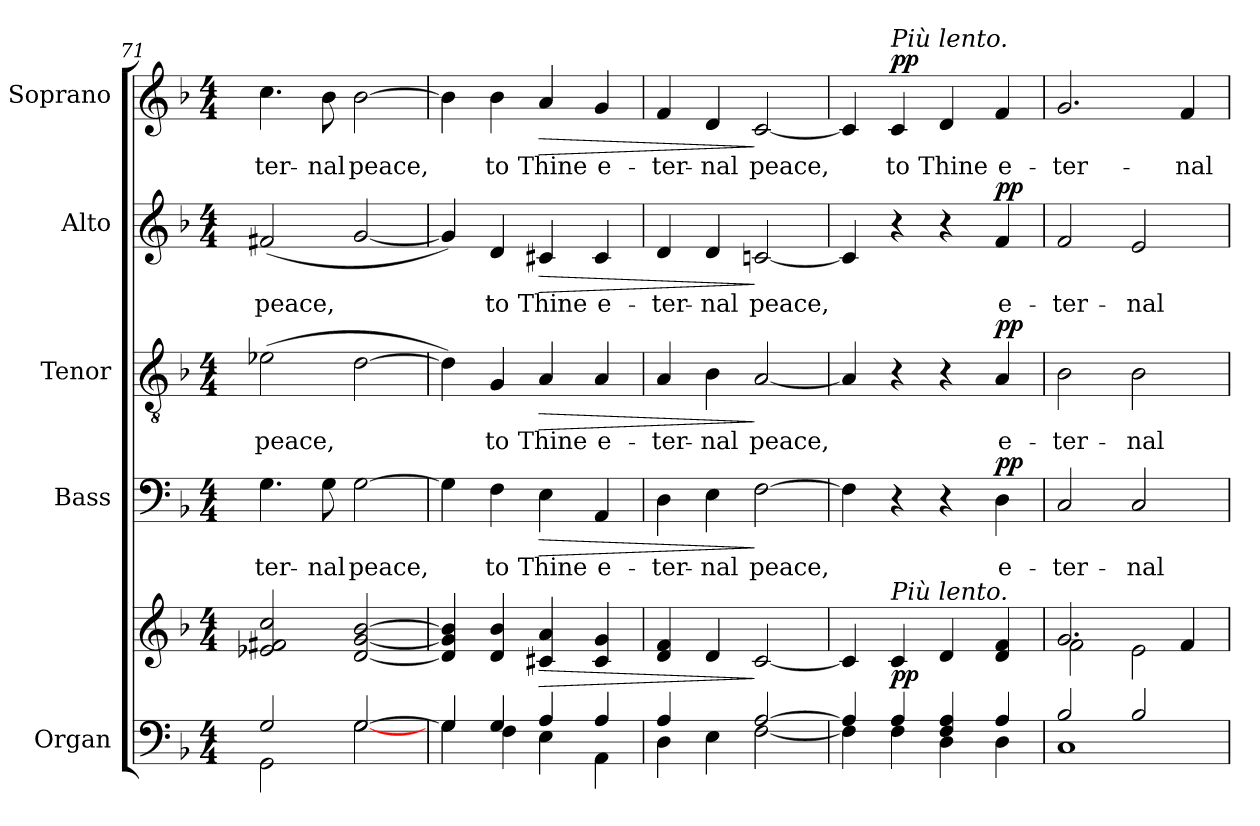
**kern	**kern	**dynam	**kern	**text	**dynam	**kern	**text	**dynam	**kern	**text	**dynam	**kern	**text	**dynam
*part5	*part5	*part5	*part4	*part4	*part4	*part3	*part3	*part3	*part2	*part2	*part2	*part1	*part1	*part1
*staff6	*staff5	*staff5/6	*staff4	*staff4	*staff4	*staff3	*staff3	*staff3	*staff2	*staff2	*staff2	*staff1	*staff1	*staff1
*I"Organ	*	*	*I"Bass	*	*	*I"Tenor	*	*	*I"Alto	*	*	*I"Soprano	*	*
*I'Org.	*	*	*I'B.	*	*	*I'T.	*	*	*I'A.	*	*	*I'S.	*	*
*clefF4	*clefG2	*	*clefF4	*	*	*clefGv2	*	*	*clefG2	*	*	*clefG2	*	*
*	*	*	*	*	*	*ITrd7c12	*	*	*	*	*	*	*	*
*k[b-]	*k[b-]	*	*k[b-]	*	*	*k[b-]	*	*	*k[b-]	*	*	*k[b-]	*	*
*F:	*F:	*	*F:	*	*	*F:	*	*	*F:	*	*	*F:	*	*
*M4/4	*M4/4	*	*M4/4	*	*	*M4/4	*	*	*M4/4	*	*	*M4/4	*	*
=71	=71	=71	=71	=71	=71	=71	=71	=71	=71	=71	=71	=71	=71	=71
*^	*	*	*	*	*	*	*	*	*	*	*	*	*	*
!	!	!	!	!	!LO:LY:b:color=#000000	!	!	!	!	!	!	!	!	!	!
!	!	!	!	!	!	!	!	!LO:LY:b:color=#000000	!	!	!	!	!	!	!
!	!	!	!	!	!	!	!	!	!	!	!LO:LY:b:color=#000000	!	!	!	!
!	!	!	!	!	!	!	!	!	!	!	!	!	!	!LO:LY:b:color=#000000	!
2Gi/	2GGi\	2e-Xi/ 2f#Xi 2cci	.	4.Gi\	-ter-	.	(2E-Xi\	peace,	.	(2f#Xi/	peace,	.	4.cci\	-ter-	.
!	!	!	!	!	!LO:LY:b:color=#000000	!	!	!	!	!	!	!	!	!	!
!	!	!	!	!	!	!	!	!	!	!	!	!	!	!LO:LY:b:color=#000000	!
.	.	.	.	8Gi\	-nal	.	.	.	.	.	.	.	8b-i\	-nal	.
!	!	!	!	!	!LO:LY:b:color=#000000	!	!	!	!	!	!	!	!	!	!
!	!	!	!	!	!	!	!	!	!	!	!	!	!	!LO:LY:b:color=#000000	!
[2Gi/	[2Gi\	[2di/ [2gi [2b-i	.	[2Gi\	peace,	.	[2Di\	.	.	[2gi/	.	.	[2b-i\	peace,	.
=72	=72	=72	=72	=72	=72	=72	=72	=72	=72	=72	=72	=72	=72	=72	=72
4Gi/]	4Gi\	4di/] 4gi] 4b-i]	.	4Gi\]	.	.	4Di\])	.	.	4gi/])	.	.	4b-i\]	.	.
!	!	!	!	!	!LO:LY:b:color=#000000	!	!	!	!	!	!	!	!	!	!
!	!	!	!	!	!	!	!	!LO:LY:b:color=#000000	!	!	!	!	!	!	!
!	!	!	!	!	!	!	!	!	!	!	!LO:LY:b:color=#000000	!	!	!	!
!	!	!	!	!	!	!	!	!	!	!	!	!	!	!LO:LY:b:color=#000000	!
4Gi/	4Fi\	4di/ 4b-i	.	4Fi\	to	.	4GGi/	to	.	4di/	to	.	4b-i\	to	.
!	!	!	!LO:HP:b	!	!	!	!	!	!	!	!	!	!	!	!
!	!	!	!	!	!LO:LY:b:color=#000000	!LO:HP:b	!	!	!	!	!	!	!	!	!
!	!	!	!	!	!	!	!	!LO:LY:b:color=#000000	!LO:HP:b	!	!	!	!	!	!
!	!	!	!	!	!	!	!	!	!	!	!LO:LY:b:color=#000000	!LO:HP:b	!	!	!
!	!	!	!	!	!	!	!	!	!	!	!	!	!	!LO:LY:b:color=#000000	!LO:HP:b
4Ai/	4Ei\	4c#Xi/ 4ai	>	4Ei\	Thine	>	4AAi/	Thine	>	4c#Xi/	Thine	>	4ai/	Thine	>
!	!	!	!	!	!LO:LY:b:color=#000000	!	!	!	!	!	!	!	!	!	!
!	!	!	!	!	!	!	!	!LO:LY:b:color=#000000	!	!	!	!	!	!	!
!	!	!	!	!	!	!	!	!	!	!	!LO:LY:b:color=#000000	!	!	!	!
!	!	!	!	!	!	!	!	!	!	!	!	!	!	!LO:LY:b:color=#000000	!
4Ai/	4AAi\	4c#i/ 4gi	.	4AAi/	e-	.	4AAi/	e-	.	4c#i/	e-	.	4gi/	e-	.
=73	=73	=73	=73	=73	=73	=73	=73	=73	=73	=73	=73	=73	=73	=73	=73
!	!	!	!	!	!LO:LY:b:color=#000000	!	!	!	!	!	!	!	!	!	!
!	!	!	!	!	!	!	!	!LO:LY:b:color=#000000	!	!	!	!	!	!	!
!	!	!	!	!	!	!	!	!	!	!	!LO:LY:b:color=#000000	!	!	!	!
!	!	!	!	!	!	!	!	!	!	!	!	!	!	!LO:LY:b:color=#000000	!
4Ai/	4Di\	4di/ 4fi	.	4Di\	-ter-	.	4AAi/	-ter-	.	4di/	-ter-	.	4fi/	-ter-	.
!	!	!	!	!	!LO:LY:b:color=#000000	!	!	!	!	!	!	!	!	!	!
!	!	!	!	!	!	!	!	!LO:LY:b:color=#000000	!	!	!	!	!	!	!
!	!	!	!	!	!	!	!	!	!	!	!LO:LY:b:color=#000000	!	!	!	!
!	!	!	!	!	!	!	!	!	!	!	!	!	!	!LO:LY:b:color=#000000	!
4ryy	4Ei\	4di/	.	4Ei\	-nal	.	4BB-i\	-nal	.	4di/	-nal	.	4di/	-nal	.
!	!	!	!	!	!LO:LY:b:color=#000000	!	!	!	!	!	!	!	!	!	!
!	!	!	!	!	!	!	!	!LO:LY:b:color=#000000	!	!	!	!	!	!	!
!	!	!	!	!	!	!	!	!	!	!	!LO:LY:b:color=#000000	!	!	!	!
!	!	!	!	!	!	!	!	!	!	!	!	!	!	!LO:LY:b:color=#000000	!
[2Ai/	[2Fi\	[2ci/	]	[2Fi\	peace,	]	[2AAi/	peace,	]	[2cni/	peace,	]	[2ci/	peace,	]
=74	=74	=74	=74	=74	=74	=74	=74	=74	=74	=74	=74	=74	=74	=74	=74
4Ai/]	4Fi\]	4ci/]	.	4Fi\]	.	.	4AAi/]	.	.	4ci/]	.	.	4ci/]	.	.
!	!	!	!	!	!	!	!	!	!	!	!	!	!LO:TX:a:i:t=Più lento.	!	!
!	!	!LO:TX:a:i:t=Più lento.	!	!	!	!	!	!	!	!	!	!	!	!	!
!	!	!	!	!	!	!	!	!	!	!	!	!	!	!LO:LY:b:color=#000000	!
4Ai/	4Fi\	4ci/	pp	4r	.	.	4r	.	.	4r	.	.	4ci/	to	pp
!	!	!	!	!	!	!	!	!	!	!	!	!	!	!LO:LY:b:color=#000000	!
4Fi/ 4Ai	4Di\	4di/	.	4r	.	.	4r	.	.	4r	.	.	4di/	Thine	.
!	!	!	!	!	!LO:LY:b:color=#000000	!	!	!	!	!	!	!	!	!	!
!	!	!	!	!	!	!	!	!LO:LY:b:color=#000000	!	!	!	!	!	!	!
!	!	!	!	!	!	!	!	!	!	!	!LO:LY:b:color=#000000	!	!	!	!
!	!	!	!	!	!	!	!	!	!	!	!	!	!	!LO:LY:b:color=#000000	!
4Ai/	4Di\	4di/ 4fi	.	4Di\	e-	pp	4AAi/	e-	pp	4fi/	e-	pp	4fi/	e-	.
!!LO:PB:g=z
=75	=75	=75	=75	=75	=75	=75	=75	=75	=75	=75	=75	=75	=75	=75	=75
*	*	*^	*	*	*	*	*	*	*	*	*	*	*	*	*
!	!	!	!	!	!	!LO:LY:b:color=#000000	!	!	!	!	!	!	!	!	!	!
!	!	!	!	!	!	!	!	!	!LO:LY:b:color=#000000	!	!	!	!	!	!	!
!	!	!	!	!	!	!	!	!	!	!	!	!LO:LY:b:color=#000000	!	!	!	!
!	!	!	!	!	!	!	!	!	!	!	!	!	!	!	!LO:LY:b:color=#000000	!
2B-i/	1Ci	2.gi/	2fi\	.	2Ci/	-ter-	.	2BB-i\	-ter-	.	2fi/	-ter-	.	2.gi/	-ter-	.
!	!	!	!	!	!	!LO:LY:b:color=#000000	!	!	!	!	!	!	!	!	!	!
!	!	!	!	!	!	!	!	!	!LO:LY:b:color=#000000	!	!	!	!	!	!	!
!	!	!	!	!	!	!	!	!	!	!	!	!LO:LY:b:color=#000000	!	!	!	!
2B-i/	.	.	2ei\	.	2Ci/	-nal	.	2BB-i\	-nal	.	2ei/	-nal	.	.	.	.
!	!	!	!	!	!	!	!	!	!	!	!	!	!	!	!LO:LY:b:color=#000000	!
.	.	4fi/	.	.	.	.	.	.	.	.	.	.	.	4fi/	-nal	.
*v	*v	*	*	*	*	*	*	*	*	*	*	*	*	*	*	*
*	*v	*v	*	*	*	*	*	*	*	*	*	*	*	*	*
=	=	=	=	=	=	=	=	=	=	=	=	=	=	=
*-	*-	*-	*-	*-	*-	*-	*-	*-	*-	*-	*-	*-	*-	*-
